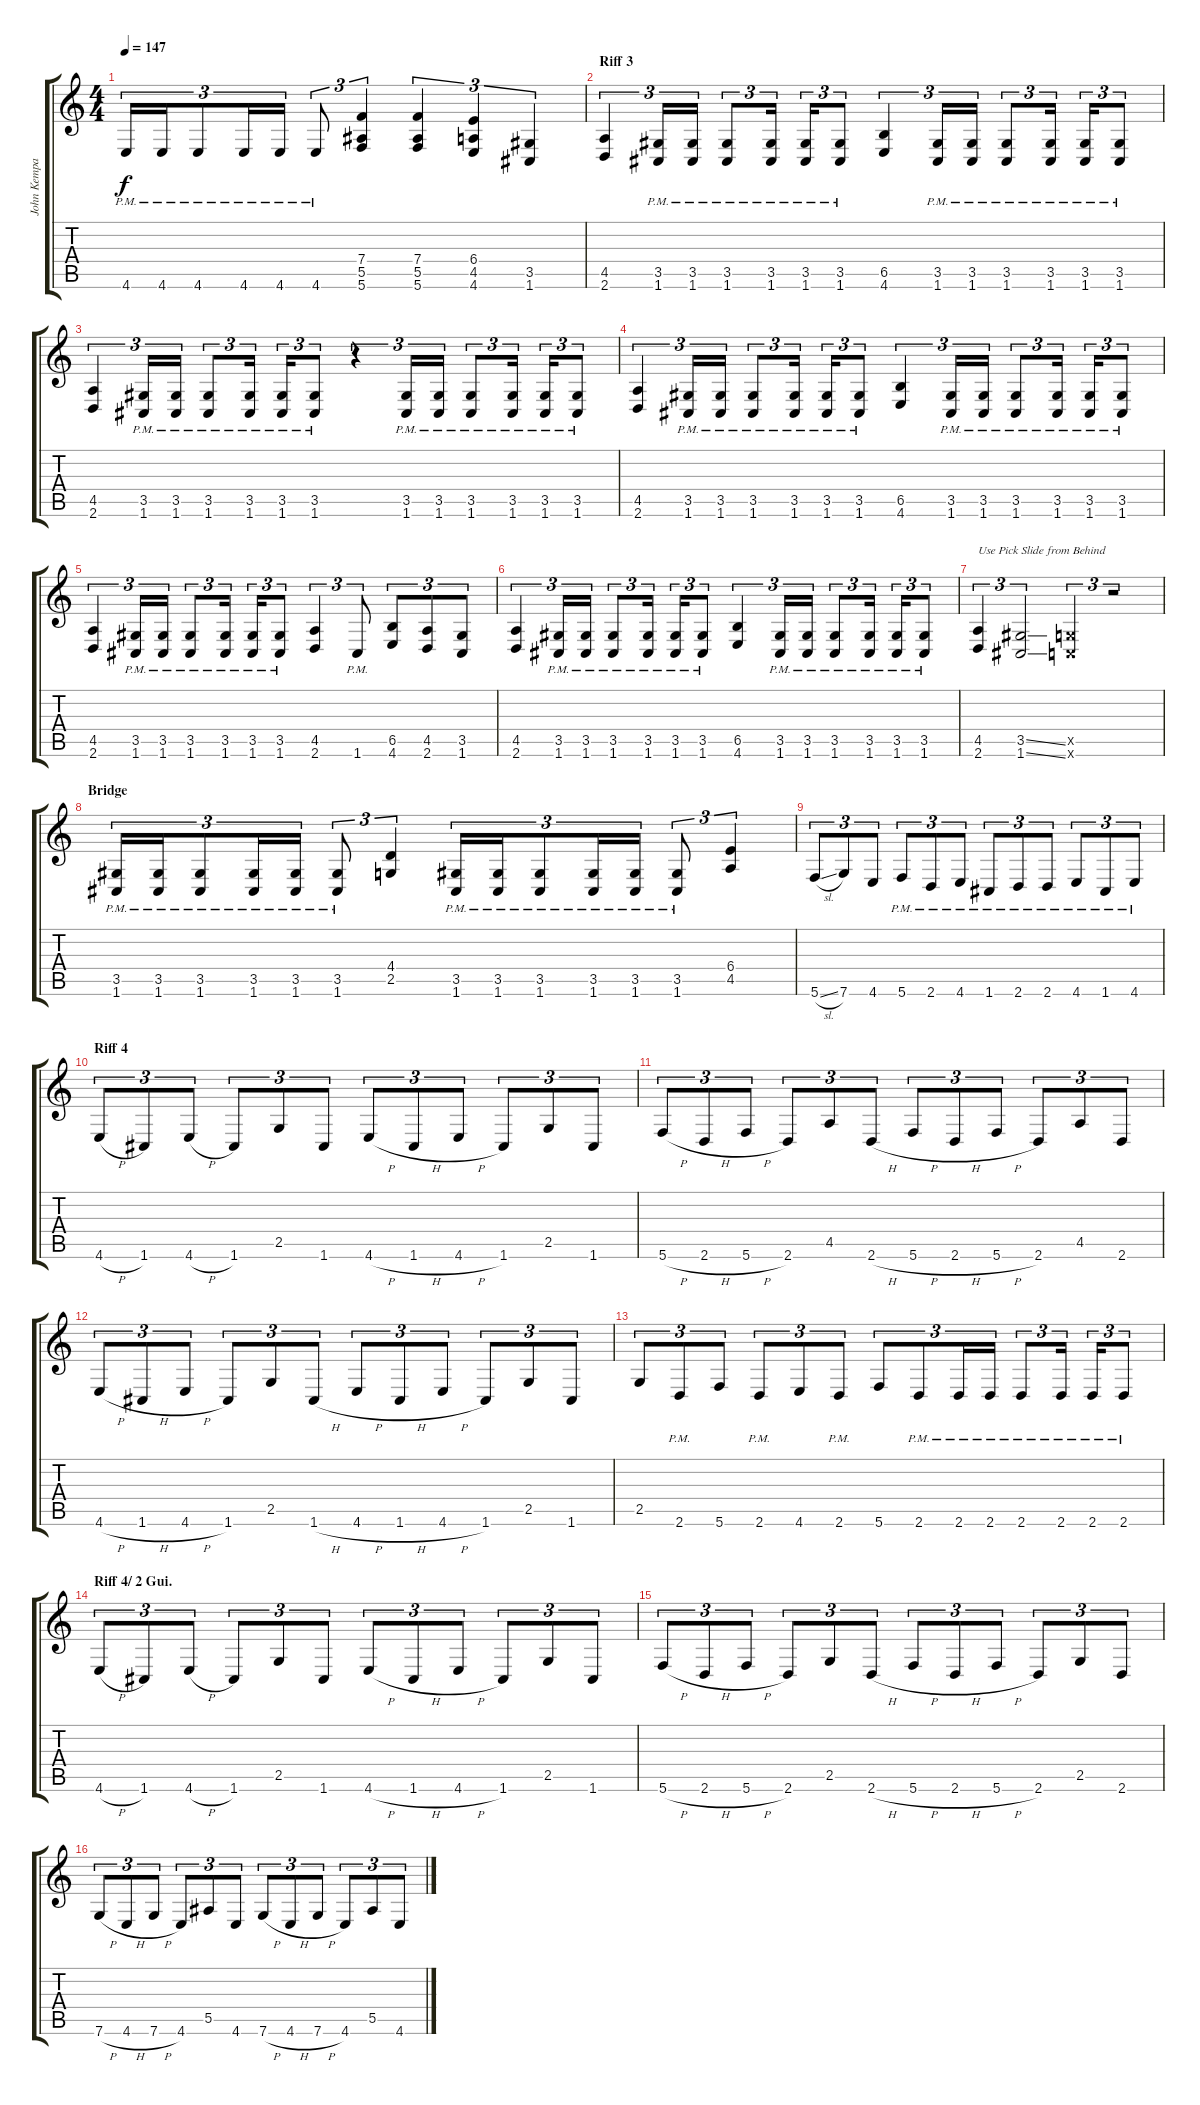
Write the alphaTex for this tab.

\track ("John Kempainen (Rhythm Guitar)" "John Kempa") {instrument distortionguitar}
\staff {score tabs}
\tuning (C4 G3 Eb3 Bb2 F2 C2) {hide}
\ts (4 4)
\tempo 147
\clef g2
\ks c
4.6{pm}.16{tu (3 2) dy f} 4.6{pm}.16{tu (3 2)} 4.6{pm}.8{tu (3 2)} 4.6{pm}.16{tu (3 2)} 4.6{pm}.16{tu (3 2)} 4.6{pm}.8{tu (3 2)} (7.4 5.5 5.6).4{tu (3 2)} (7.4 5.5 5.6).4{tu (3 2)} (6.4 4.5 4.6).4{tu (3 2)} (3.5 1.6).4{tu (3 2)} |
\section ("" "Riff 3")
(4.5 2.6).4{tu (3 2)} (3.5{pm} 1.6{pm}).16{tu (3 2)} (3.5{pm} 1.6{pm}).16{tu (3 2)} (3.5{pm} 1.6{pm}).8{tu (3 2)} (3.5{pm} 1.6{pm}).16{tu (3 2)} (3.5{pm} 1.6{pm}).16{tu (3 2)} (3.5{pm} 1.6{pm}).8{tu (3 2)} (6.5 4.6).4{tu (3 2)} (3.5{pm} 1.6{pm}).16{tu (3 2)} (3.5{pm} 1.6{pm}).16{tu (3 2)} (3.5{pm} 1.6{pm}).8{tu (3 2)} (3.5{pm} 1.6{pm}).16{tu (3 2)} (3.5{pm} 1.6{pm}).16{tu (3 2)} (3.5{pm} 1.6{pm}).8{tu (3 2)} |
(4.5 2.6).4{tu (3 2)} (3.5{pm} 1.6{pm}).16{tu (3 2)} (3.5{pm} 1.6{pm}).16{tu (3 2)} (3.5{pm} 1.6{pm}).8{tu (3 2)} (3.5{pm} 1.6{pm}).16{tu (3 2)} (3.5{pm} 1.6{pm}).16{tu (3 2)} (3.5{pm} 1.6{pm}).8{tu (3 2)} r.4{tu (3 2)} (3.5{pm} 1.6{pm}).16{tu (3 2)} (3.5{pm} 1.6{pm}).16{tu (3 2)} (3.5{pm} 1.6{pm}).8{tu (3 2)} (3.5{pm} 1.6{pm}).16{tu (3 2)} (3.5{pm} 1.6{pm}).16{tu (3 2)} (3.5{pm} 1.6{pm}).8{tu (3 2)} |
(4.5 2.6).4{tu (3 2)} (3.5{pm} 1.6{pm}).16{tu (3 2)} (3.5{pm} 1.6{pm}).16{tu (3 2)} (3.5{pm} 1.6{pm}).8{tu (3 2)} (3.5{pm} 1.6{pm}).16{tu (3 2)} (3.5{pm} 1.6{pm}).16{tu (3 2)} (3.5{pm} 1.6{pm}).8{tu (3 2)} (6.5 4.6).4{tu (3 2)} (3.5{pm} 1.6{pm}).16{tu (3 2)} (3.5{pm} 1.6{pm}).16{tu (3 2)} (3.5{pm} 1.6{pm}).8{tu (3 2)} (3.5{pm} 1.6{pm}).16{tu (3 2)} (3.5{pm} 1.6{pm}).16{tu (3 2)} (3.5{pm} 1.6{pm}).8{tu (3 2)} |
(4.5 2.6).4{tu (3 2)} (3.5{pm} 1.6{pm}).16{tu (3 2)} (3.5{pm} 1.6{pm}).16{tu (3 2)} (3.5{pm} 1.6{pm}).8{tu (3 2)} (3.5{pm} 1.6{pm}).16{tu (3 2)} (3.5{pm} 1.6{pm}).16{tu (3 2)} (3.5{pm} 1.6{pm}).8{tu (3 2)} (4.5 2.6).4{tu (3 2)} 1.6{pm}.8{tu (3 2)} (6.5 4.6).8{tu (3 2)} (4.5 2.6).8{tu (3 2)} (3.5 1.6).8{tu (3 2)} |
(4.5 2.6).4{tu (3 2)} (3.5{pm} 1.6{pm}).16{tu (3 2)} (3.5{pm} 1.6{pm}).16{tu (3 2)} (3.5{pm} 1.6{pm}).8{tu (3 2)} (3.5{pm} 1.6{pm}).16{tu (3 2)} (3.5{pm} 1.6{pm}).16{tu (3 2)} (3.5{pm} 1.6{pm}).8{tu (3 2)} (6.5 4.6).4{tu (3 2)} (3.5{pm} 1.6{pm}).16{tu (3 2)} (3.5{pm} 1.6{pm}).16{tu (3 2)} (3.5{pm} 1.6{pm}).8{tu (3 2)} (3.5{pm} 1.6{pm}).16{tu (3 2)} (3.5{pm} 1.6{pm}).16{tu (3 2)} (3.5{pm} 1.6{pm}).8{tu (3 2)} |
(4.5 2.6).4{tu (3 2) txt "Use Pick Slide from Behind"} (3.5{ss} 1.6{ss}).2{tu (3 2)} (2.5{x} 0.6{x}).4{tu (3 2)} r.2{tu (3 2)} |
\section ("" "Bridge")
(3.5{pm} 1.6{pm}).16{tu (3 2)} (3.5{pm} 1.6{pm}).16{tu (3 2)} (3.5{pm} 1.6{pm}).8{tu (3 2)} (3.5{pm} 1.6{pm}).16{tu (3 2)} (3.5{pm} 1.6{pm}).16{tu (3 2)} (3.5{pm} 1.6{pm}).8{tu (3 2)} (4.4 2.5).4{tu (3 2)} (3.5{pm} 1.6{pm}).16{tu (3 2)} (3.5{pm} 1.6{pm}).16{tu (3 2)} (3.5{pm} 1.6{pm}).8{tu (3 2)} (3.5{pm} 1.6{pm}).16{tu (3 2)} (3.5{pm} 1.6{pm}).16{tu (3 2)} (3.5{pm} 1.6{pm}).8{tu (3 2)} (6.4 4.5).4{tu (3 2)} |
5.6{sl}.8{tu (3 2)} 7.6.8{tu (3 2)} 4.6.8{tu (3 2)} 5.6{pm}.8{tu (3 2)} 2.6{pm}.8{tu (3 2)} 4.6{pm}.8{tu (3 2)} 1.6{pm}.8{tu (3 2)} 2.6{pm}.8{tu (3 2)} 2.6{pm}.8{tu (3 2)} 4.6{pm}.8{tu (3 2)} 1.6{pm}.8{tu (3 2)} 4.6{pm}.8{tu (3 2)} |
\section ("" "Riff 4")
4.6{h}.8{tu (3 2)} 1.6.8{tu (3 2)} 4.6{h}.8{tu (3 2)} 1.6.8{tu (3 2)} 2.5.8{tu (3 2)} 1.6.8{tu (3 2)} 4.6{h}.8{tu (3 2)} 1.6{h}.8{tu (3 2)} 4.6{h}.8{tu (3 2)} 1.6.8{tu (3 2)} 2.5.8{tu (3 2)} 1.6.8{tu (3 2)} |
5.6{h}.8{tu (3 2)} 2.6{h}.8{tu (3 2)} 5.6{h}.8{tu (3 2)} 2.6.8{tu (3 2)} 4.5.8{tu (3 2)} 2.6{h}.8{tu (3 2)} 5.6{h}.8{tu (3 2)} 2.6{h}.8{tu (3 2)} 5.6{h}.8{tu (3 2)} 2.6.8{tu (3 2)} 4.5.8{tu (3 2)} 2.6.8{tu (3 2)} |
4.6{h}.8{tu (3 2)} 1.6{h}.8{tu (3 2)} 4.6{h}.8{tu (3 2)} 1.6.8{tu (3 2)} 2.5.8{tu (3 2)} 1.6{h}.8{tu (3 2)} 4.6{h}.8{tu (3 2)} 1.6{h}.8{tu (3 2)} 4.6{h}.8{tu (3 2)} 1.6.8{tu (3 2)} 2.5.8{tu (3 2)} 1.6.8{tu (3 2)} |
2.5.8{tu (3 2)} 2.6{pm}.8{tu (3 2)} 5.6.8{tu (3 2)} 2.6{pm}.8{tu (3 2)} 4.6.8{tu (3 2)} 2.6{pm}.8{tu (3 2)} 5.6.8{tu (3 2)} 2.6{pm}.8{tu (3 2)} 2.6{pm}.16{tu (3 2)} 2.6{pm}.16{tu (3 2)} 2.6{pm}.8{tu (3 2)} 2.6{pm}.16{tu (3 2)} 2.6{pm}.16{tu (3 2)} 2.6{pm}.8{tu (3 2)} |
\section ("" "Riff 4/ 2 Gui.")
4.6{h}.8{tu (3 2)} 1.6.8{tu (3 2)} 4.6{h}.8{tu (3 2)} 1.6.8{tu (3 2)} 2.5.8{tu (3 2)} 1.6.8{tu (3 2)} 4.6{h}.8{tu (3 2)} 1.6{h}.8{tu (3 2)} 4.6{h}.8{tu (3 2)} 1.6.8{tu (3 2)} 2.5.8{tu (3 2)} 1.6.8{tu (3 2)} |
5.6{h}.8{tu (3 2)} 2.6{h}.8{tu (3 2)} 5.6{h}.8{tu (3 2)} 2.6.8{tu (3 2)} 2.5.8{tu (3 2)} 2.6{h}.8{tu (3 2)} 5.6{h}.8{tu (3 2)} 2.6{h}.8{tu (3 2)} 5.6{h}.8{tu (3 2)} 2.6.8{tu (3 2)} 2.5.8{tu (3 2)} 2.6.8{tu (3 2)} |
7.6{h}.8{tu (3 2)} 4.6{h}.8{tu (3 2)} 7.6{h}.8{tu (3 2)} 4.6.8{tu (3 2)} 5.5.8{tu (3 2)} 4.6.8{tu (3 2)} 7.6{h}.8{tu (3 2)} 4.6{h}.8{tu (3 2)} 7.6{h}.8{tu (3 2)} 4.6.8{tu (3 2)} 5.5.8{tu (3 2)} 4.6.8{tu (3 2)}
